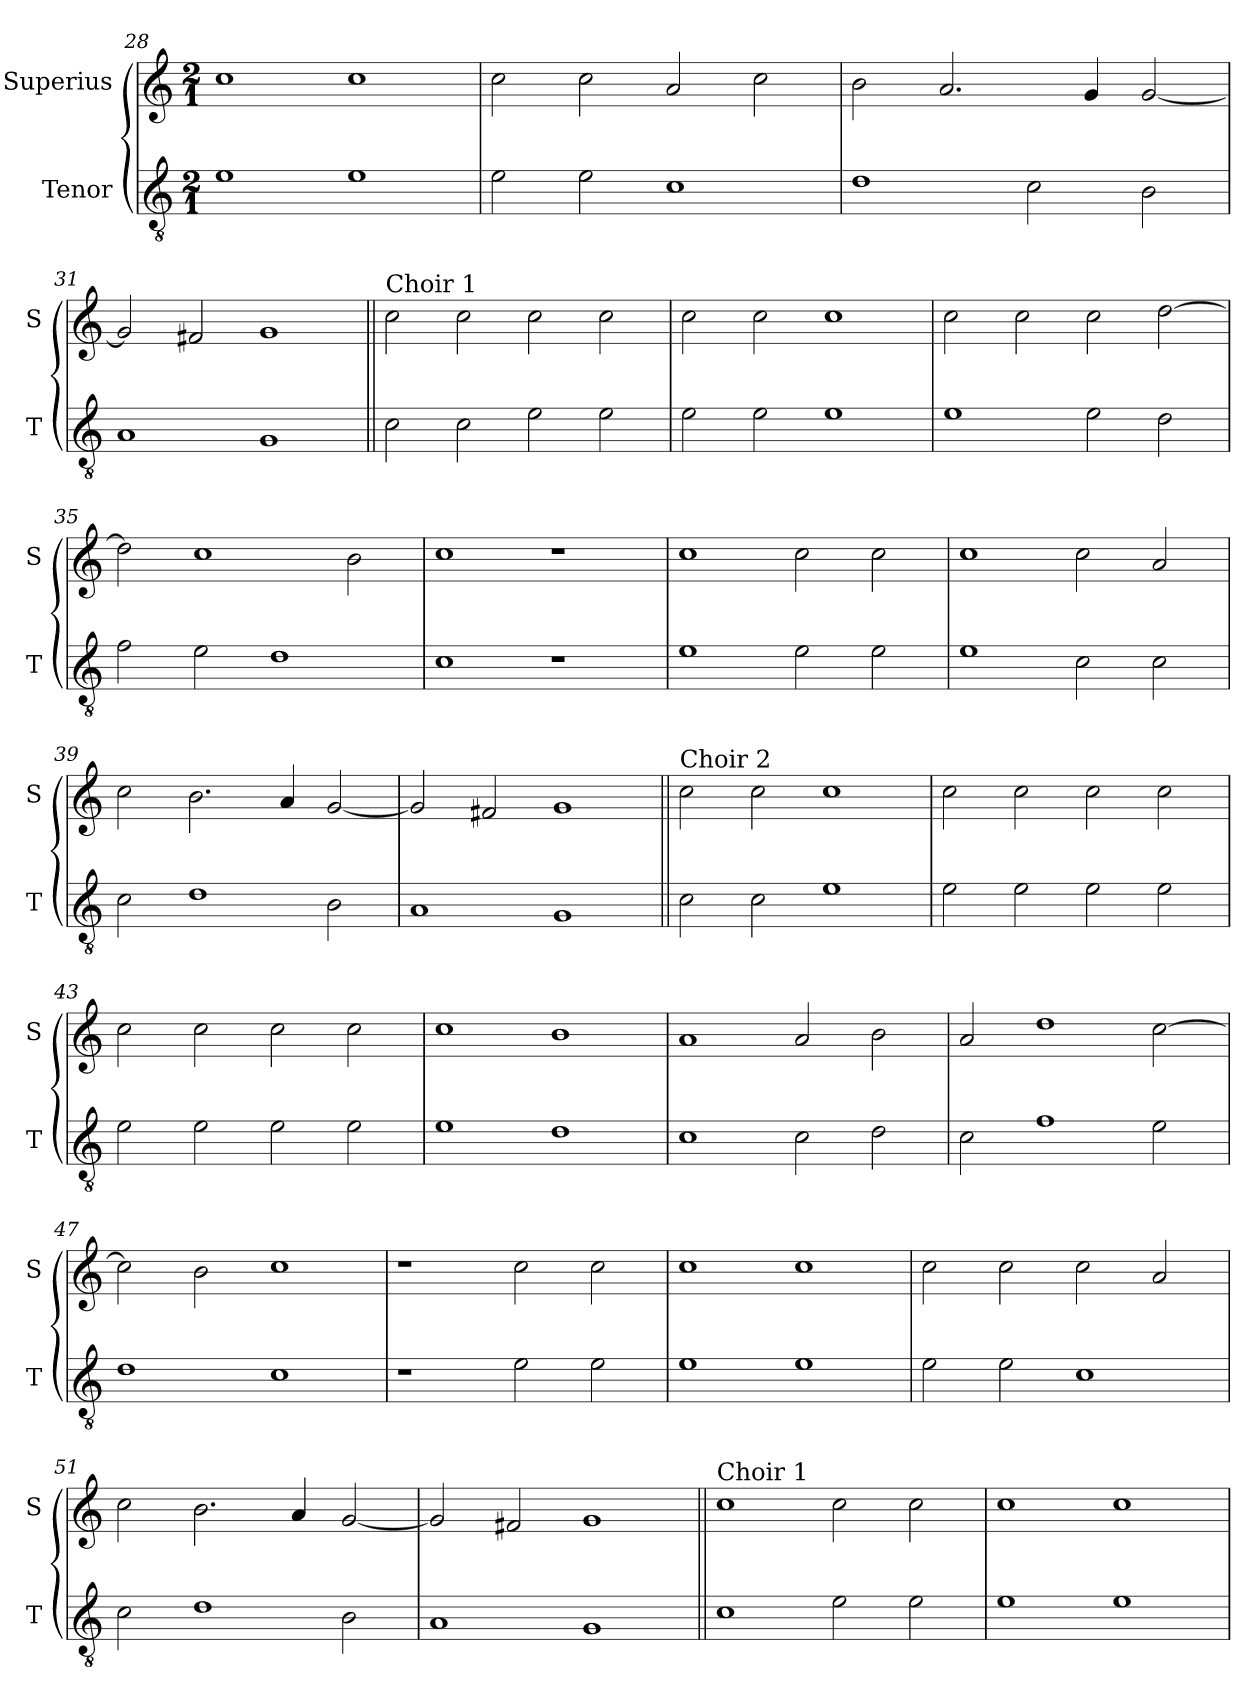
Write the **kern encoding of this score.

**kern	**kern
*part2	*part1
*staff2	*staff1
*I"Tenor	*I"Superius
*I'T	*I'S
*clefGv2	*clefG2
*k[]	*k[]
*M2/1	*M2/1
=28	=28
1e	1cc
1e	1cc
=29	=29
2e\	2cc\
2e\	2cc\
1c	2a/
.	2cc\
=30	=30
1d	2b\
.	2.a/
2c\	.
.	4g/
2B\	[2g/
=31	=31
1A	2g/]
.	2f#X/
1G	1g
=32||	=32||
!	!LO:TX:a:t=Choir 1
2c\	2cc\
2c\	2cc\
2e\	2cc\
2e\	2cc\
=33	=33
2e\	2cc\
2e\	2cc\
1e	1cc
=34	=34
1e	2cc\
.	2cc\
2e\	2cc\
2d\	[2dd\
=35	=35
2f\	2dd\]
2e\	1cc
1d	.
.	2b\
=36	=36
1c	1cc
1r	1r
=37	=37
1e	1cc
2e\	2cc\
2e\	2cc\
=38	=38
1e	1cc
2c\	2cc\
2c\	2a/
=39	=39
2c\	2cc\
1d	2.b\
.	4a/
2B\	[2g/
=40	=40
1A	2g/]
.	2f#X/
1G	1g
=41||	=41||
!	!LO:TX:a:t=Choir 2
2c\	2cc\
2c\	2cc\
1e	1cc
=42	=42
2e\	2cc\
2e\	2cc\
2e\	2cc\
2e\	2cc\
=43	=43
2e\	2cc\
2e\	2cc\
2e\	2cc\
2e\	2cc\
=44	=44
1e	1cc
1d	1b
=45	=45
1c	1a
2c\	2a/
2d\	2b\
=46	=46
2c\	2a/
1f	1dd
2e\	[2cc\
=47	=47
1d	2cc\]
.	2b\
1c	1cc
=48	=48
1r	1r
2e\	2cc\
2e\	2cc\
=49	=49
1e	1cc
1e	1cc
=50	=50
2e\	2cc\
2e\	2cc\
1c	2cc\
.	2a/
=51	=51
2c\	2cc\
1d	2.b\
.	4a/
2B\	[2g/
=52	=52
1A	2g/]
.	2f#X/
1G	1g
=53||	=53||
!	!LO:TX:a:t=Choir 1
1c	1cc
2e\	2cc\
2e\	2cc\
=54	=54
1e	1cc
1e	1cc
=	=
*-	*-
